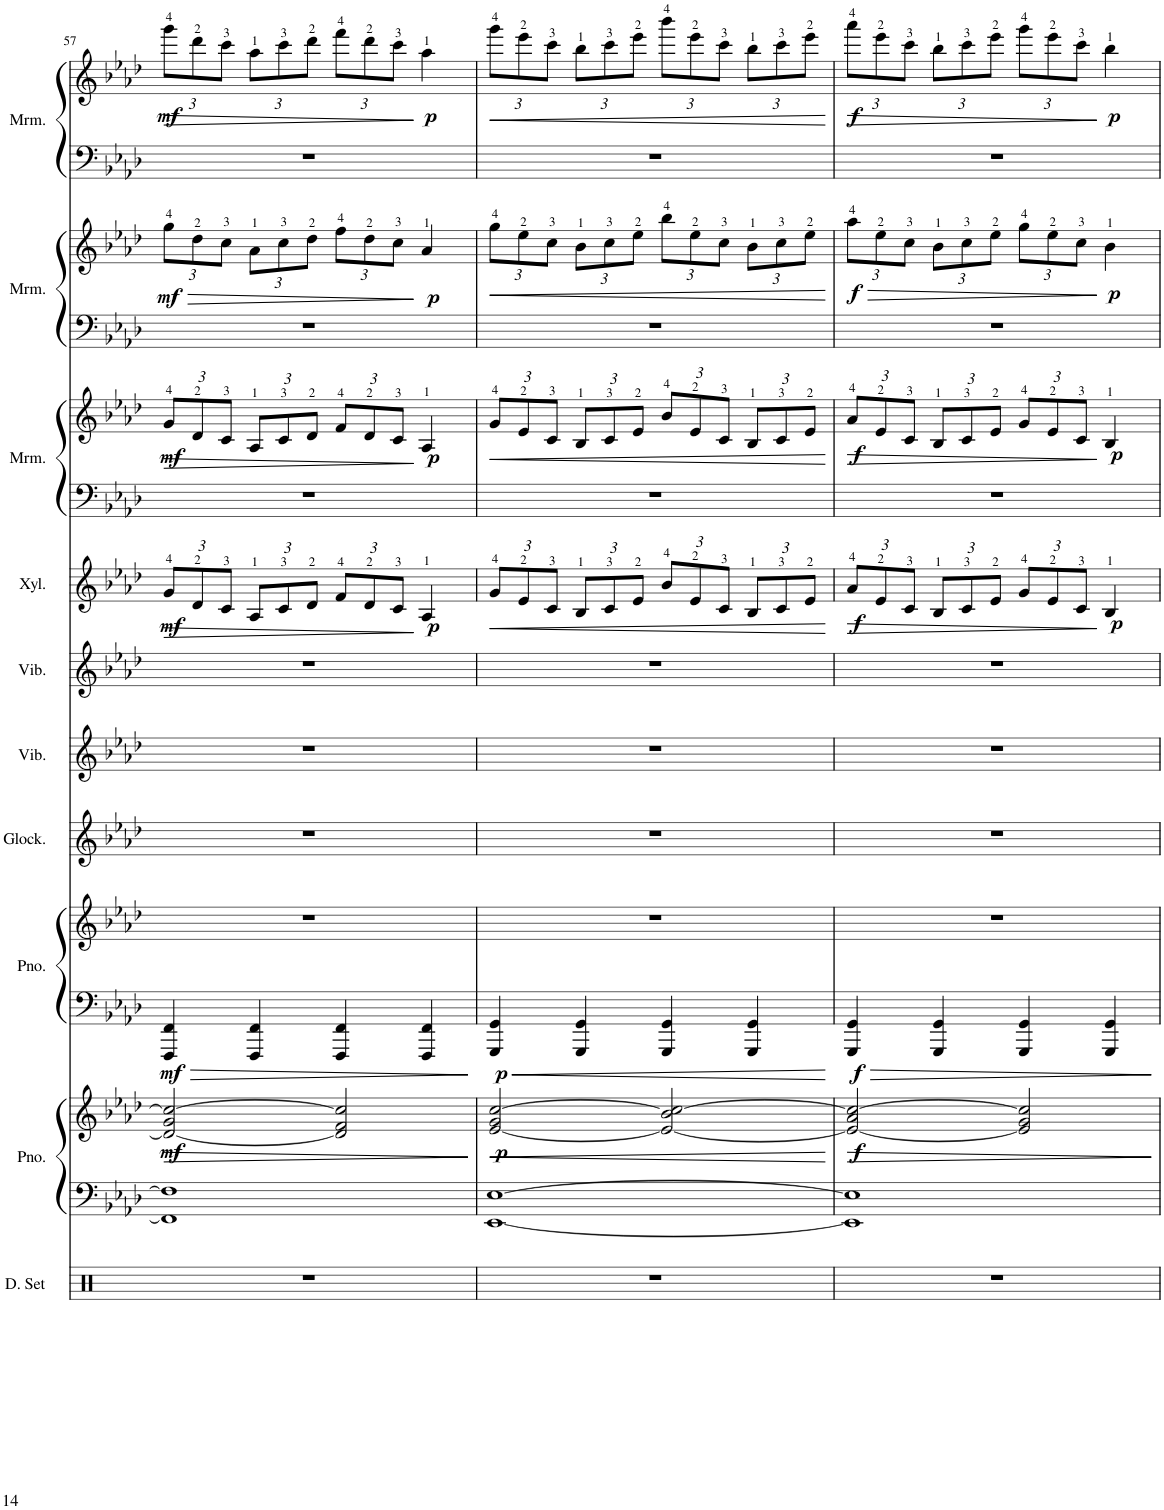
**kern	**kern	**kern	**dynam	**kern	**kern	**dynam	**kern	**kern	**kern	**kern	**dynam	**kern	**kern	**dynam	**kern	**kern	**dynam	**kern	**kern	**dynam
*part10	*part9	*part9	*part9	*part8	*part8	*part8	*part7	*part6	*part5	*part4	*part4	*part3	*part3	*part3	*part2	*part2	*part2	*part1	*part1	*part1
*staff15	*staff14	*staff13	*staff13/14	*staff12	*staff11	*staff11/12	*staff10	*staff9	*staff8	*staff7	*staff7	*staff6	*staff5	*staff5/6	*staff4	*staff3	*staff3/4	*staff2	*staff1	*staff1/2
*I"Drumset	*I"Piano	*	*	*I"Piano	*	*	*I"Glockenspiel	*I"Vibraphone	*I"Vibraphone	*I"Xylophone	*	*I"Marimba	*	*	*I"Marimba	*	*	*I"Marimba	*	*
*I'D. Set	*I'Pno.	*	*	*I'Pno.	*	*	*I'Glock.	*I'Vib.	*I'Vib.	*I'Xyl.	*	*I'Mrm.	*	*	*I'Mrm.	*	*	*I'Mrm.	*	*
!!LO:PB:g=z
*clefX	*clefF4	*clefG2	*	*clefF4	*clefG2	*	*clefG2	*clefG2	*clefG2	*clefG2	*	*clefF4	*clefG2	*	*clefF4	*clefG2	*	*clefF4	*clefG2	*
*	*	*	*	*	*	*	*Trd-14c-24	*	*	*Trd-7c-12	*	*	*	*	*	*	*	*	*	*
*k[]	*k[b-e-a-d-]	*k[b-e-a-d-]	*	*k[b-e-a-d-]	*k[b-e-a-d-]	*	*k[b-e-a-d-]	*k[b-e-a-d-]	*k[b-e-a-d-]	*k[b-e-a-d-]	*	*k[b-e-a-d-]	*k[b-e-a-d-]	*	*k[b-e-a-d-]	*k[b-e-a-d-]	*	*k[b-e-a-d-]	*k[b-e-a-d-]	*
*M4/4	*M4/4	*M4/4	*	*M4/4	*M4/4	*	*M4/4	*M4/4	*M4/4	*M4/4	*	*M4/4	*M4/4	*	*M4/4	*M4/4	*	*M4/4	*M4/4	*
=57	=57	=57	=57	=57	=57	=57	=57	=57	=57	=57	=57	=57	=57	=57	=57	=57	=57	=57	=57	=57
!	!	!	!LO:HP:b	!	!	!	!	!	!	!	!	!	!	!	!	!	!	!	!	!
*	*	*	*	*	*	*	*	*	*	*Xbrackettup	*	*	*	*	*	*	*	*	*	*
!	!	!	!	!	!	!	!	!	!	!	!LO:HP:b	!	!	!	!	!	!	!	!	!
*	*	*	*	*	*	*	*	*	*	*	*	*	*Xbrackettup	*	*	*	*	*	*	*
!	!	!	!	!	!	!	!	!	!	!	!	!	!	!LO:HP:b	!	!	!	!	!	!
*	*	*	*	*	*	*	*	*	*	*	*	*	*	*	*	*Xbrackettup	*	*	*	*
!	!	!	!	!	!	!	!	!	!	!	!	!	!	!	!	!	!LO:HP:b	!	!	!
*	*	*	*	*	*	*	*	*	*	*	*	*	*	*	*	*	*	*	*Xbrackettup	*
!	!	!	!LO:DY:n=1:b	!	!	!LO:DY:b=2	!	!	!	!	!LO:DY:n=1:b	!	!	!LO:DY:n=1:b	!	!	!LO:DY:n=1:b	!	!	!LO:HP:b
!	!	!	!	!	!	!	!	!	!	!	!	!	!	!	!	!	!	!	!	!LO:DY:n=1:b
1r	1FF] 1F]	2d-/_ 2g/ 2cc/_	> mf	4FFF/ 4FF/	1r	mf	1r	1r	1r	12g/L	> mf	1r	12g/L	> mf	1r	12gg\L	> mf	1r	12ggg\L	> mf
.	.	.	.	.	.	.	.	.	.	12d-/	.	.	12d-/	.	.	12dd-\	.	.	12ddd-\	.
.	.	.	.	.	.	.	.	.	.	12c/J	.	.	12c/J	.	.	12cc\J	.	.	12ccc\J	.
.	.	.	.	4FFF/ 4FF/	.	.	.	.	.	12A-/L	.	.	12A-/L	.	.	12a-\L	.	.	12aa-\L	.
.	.	.	.	.	.	.	.	.	.	12c/	.	.	12c/	.	.	12cc\	.	.	12ccc\	.
.	.	.	.	.	.	.	.	.	.	12d-/J	.	.	12d-/J	.	.	12dd-\J	.	.	12ddd-\J	.
.	.	2d-/] 2f/ 2cc/]	.	4FFF/ 4FF/	.	.	.	.	.	12f/L	.	.	12f/L	.	.	12ff\L	.	.	12fff\L	.
.	.	.	.	.	.	.	.	.	.	12d-/	.	.	12d-/	.	.	12dd-\	.	.	12ddd-\	.
.	.	.	.	.	.	.	.	.	.	12c/J	.	.	12c/J	.	.	12cc\J	.	.	12ccc\J	.
!	!	!	!	!	!	!	!	!	!	!	!LO:DY:n=2:b	!	!	!LO:DY:n=2:b	!	!	!LO:DY:n=2:b	!	!	!LO:DY:n=2:b
.	.	.	.	4FFF/ 4FF/	.	.	.	.	.	4A-/	] p	.	4A-/	] p	.	4a-/	] p	.	4aa-\	] p
.	.	.	]	.	.	.	.	.	.	.	.	.	.	.	.	.	.	.	.	.
=58	=58	=58	=58	=58	=58	=58	=58	=58	=58	=58	=58	=58	=58	=58	=58	=58	=58	=58	=58	=58
!	!	!	!LO:HP:b	!	!	!	!	!	!	!	!LO:HP:b	!	!	!LO:HP:b	!	!	!LO:HP:b	!	!	!LO:HP:b
!	!	!	!LO:DY:n=1:b	!	!	!LO:DY:b=2	!	!	!	!	!	!	!	!	!	!	!	!	!	!
1r	[1EE- [1E-	[2e-/ 2g/ [2cc/	< p	4GGG/ 4GG/	1r	p	1r	1r	1r	12g/L	<	1r	12g/L	<	1r	12gg\L	<	1r	12ggg\L	<
.	.	.	.	.	.	.	.	.	.	12e-/	.	.	12e-/	.	.	12ee-\	.	.	12eee-\	.
.	.	.	.	.	.	.	.	.	.	12c/J	.	.	12c/J	.	.	12cc\J	.	.	12ccc\J	.
.	.	.	.	4GGG/ 4GG/	.	.	.	.	.	12B-/L	.	.	12B-/L	.	.	12b-\L	.	.	12bb-\L	.
.	.	.	.	.	.	.	.	.	.	12c/	.	.	12c/	.	.	12cc\	.	.	12ccc\	.
.	.	.	.	.	.	.	.	.	.	12e-/J	.	.	12e-/J	.	.	12ee-\J	.	.	12eee-\J	.
.	.	2e-/_ 2b-/ 2cc/_	.	4GGG/ 4GG/	.	.	.	.	.	12b-/L	.	.	12b-/L	.	.	12bb-\L	.	.	12bbb-\L	.
.	.	.	.	.	.	.	.	.	.	12e-/	.	.	12e-/	.	.	12ee-\	.	.	12eee-\	.
.	.	.	.	.	.	.	.	.	.	12c/J	.	.	12c/J	.	.	12cc\J	.	.	12ccc\J	.
.	.	.	.	4GGG/ 4GG/	.	.	.	.	.	12B-/L	.	.	12B-/L	.	.	12b-\L	.	.	12bb-\L	.
.	.	.	.	.	.	.	.	.	.	12c/	.	.	12c/	.	.	12cc\	.	.	12ccc\	.
.	.	.	.	.	.	.	.	.	.	12e-/J	.	.	12e-/J	.	.	12ee-\J	.	.	12eee-\J	.
.	.	.	[	.	.	.	.	.	.	.	[	.	.	[	.	.	[	.	.	[
=59	=59	=59	=59	=59	=59	=59	=59	=59	=59	=59	=59	=59	=59	=59	=59	=59	=59	=59	=59	=59
!	!	!	!LO:HP:b	!	!	!	!	!	!	!	!LO:HP:b	!	!	!LO:HP:b	!	!	!LO:HP:b	!	!	!LO:HP:b
!	!	!	!LO:DY:n=1:b	!	!	!LO:DY:b=2	!	!	!	!	!LO:DY:n=1:b	!	!	!LO:DY:n=1:b	!	!	!LO:DY:n=1:b	!	!	!LO:DY:n=1:b
1r	1EE-] 1E-]	2e-/_ 2a-/ 2cc/_	> f	4GGG/ 4GG/	1r	f	1r	1r	1r	12a-/L	> f	1r	12a-/L	> f	1r	12aa-\L	> f	1r	12aaa-\L	> f
.	.	.	.	.	.	.	.	.	.	12e-/	.	.	12e-/	.	.	12ee-\	.	.	12eee-\	.
.	.	.	.	.	.	.	.	.	.	12c/J	.	.	12c/J	.	.	12cc\J	.	.	12ccc\J	.
.	.	.	.	4GGG/ 4GG/	.	.	.	.	.	12B-/L	.	.	12B-/L	.	.	12b-\L	.	.	12bb-\L	.
.	.	.	.	.	.	.	.	.	.	12c/	.	.	12c/	.	.	12cc\	.	.	12ccc\	.
.	.	.	.	.	.	.	.	.	.	12e-/J	.	.	12e-/J	.	.	12ee-\J	.	.	12eee-\J	.
.	.	2e-/] 2g/ 2cc/]	.	4GGG/ 4GG/	.	.	.	.	.	12g/L	.	.	12g/L	.	.	12gg\L	.	.	12ggg\L	.
.	.	.	.	.	.	.	.	.	.	12e-/	.	.	12e-/	.	.	12ee-\	.	.	12eee-\	.
.	.	.	.	.	.	.	.	.	.	12c/J	.	.	12c/J	.	.	12cc\J	.	.	12ccc\J	.
!	!	!	!	!	!	!	!	!	!	!	!LO:DY:n=2:b	!	!	!LO:DY:n=2:b	!	!	!LO:DY:n=2:b	!	!	!LO:DY:n=2:b
.	.	.	.	4GGG/ 4GG/	.	.	.	.	.	4B-/	] p	.	4B-/	] p	.	4b-\	] p	.	4bb-\	] p
.	.	.	]	.	.	.	.	.	.	.	.	.	.	.	.	.	.	.	.	.
=	=	=	=	=	=	=	=	=	=	=	=	=	=	=	=	=	=	=	=	=
*-	*-	*-	*-	*-	*-	*-	*-	*-	*-	*-	*-	*-	*-	*-	*-	*-	*-	*-	*-	*-
